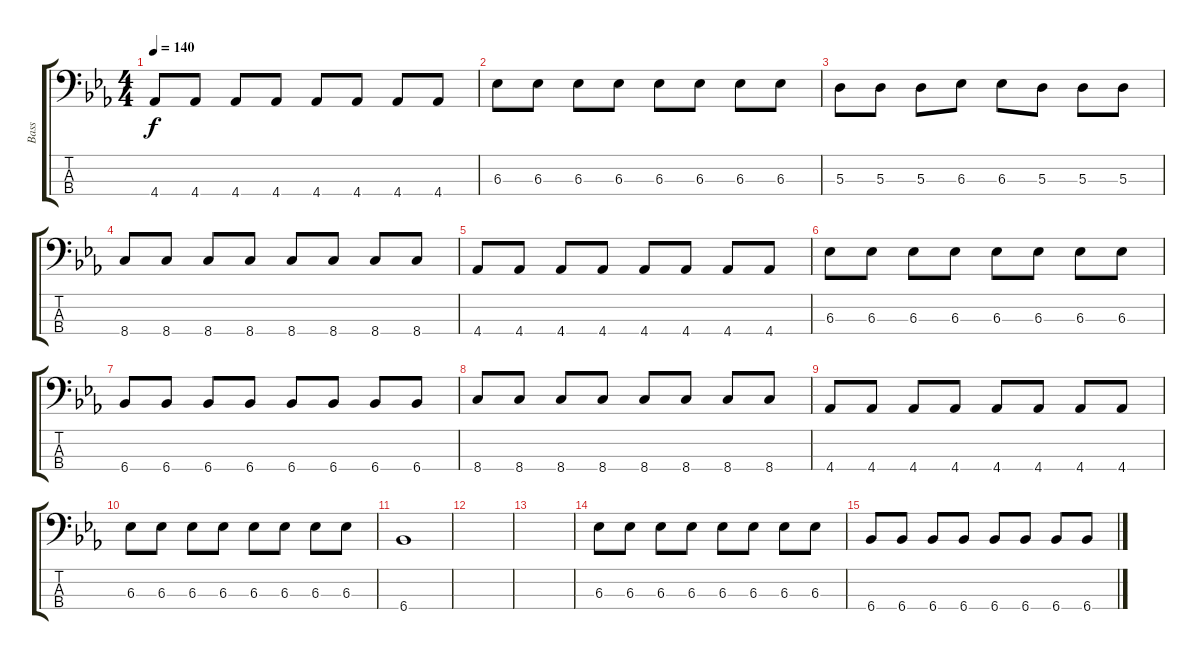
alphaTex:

\track ("Bass" "Bass") {instrument electricbassfinger}
\staff {score tabs}
\tuning (G2 D2 A1 E1) {hide}
\ts (4 4)
\tempo 140
\clef f4
\ks eb
4.4.8{dy f} 4.4.8 4.4.8 4.4.8 4.4.8 4.4.8 4.4.8 4.4.8 |
6.3.8 6.3.8 6.3.8 6.3.8 6.3.8 6.3.8 6.3.8 6.3.8 |
5.3.8 5.3.8 5.3.8 6.3.8 6.3.8 5.3.8 5.3.8 5.3.8 |
8.4.8 8.4.8 8.4.8 8.4.8 8.4.8 8.4.8 8.4.8 8.4.8 |
4.4.8 4.4.8 4.4.8 4.4.8 4.4.8 4.4.8 4.4.8 4.4.8 |
6.3.8 6.3.8 6.3.8 6.3.8 6.3.8 6.3.8 6.3.8 6.3.8 |
6.4.8 6.4.8 6.4.8 6.4.8 6.4.8 6.4.8 6.4.8 6.4.8 |
8.4.8 8.4.8 8.4.8 8.4.8 8.4.8 8.4.8 8.4.8 8.4.8 |
4.4.8 4.4.8 4.4.8 4.4.8 4.4.8 4.4.8 4.4.8 4.4.8 |
6.3.8 6.3.8 6.3.8 6.3.8 6.3.8 6.3.8 6.3.8 6.3.8 |
6.4.1 |
|
|
6.3.8 6.3.8 6.3.8 6.3.8 6.3.8 6.3.8 6.3.8 6.3.8 |
6.4.8 6.4.8 6.4.8 6.4.8 6.4.8 6.4.8 6.4.8 6.4.8
